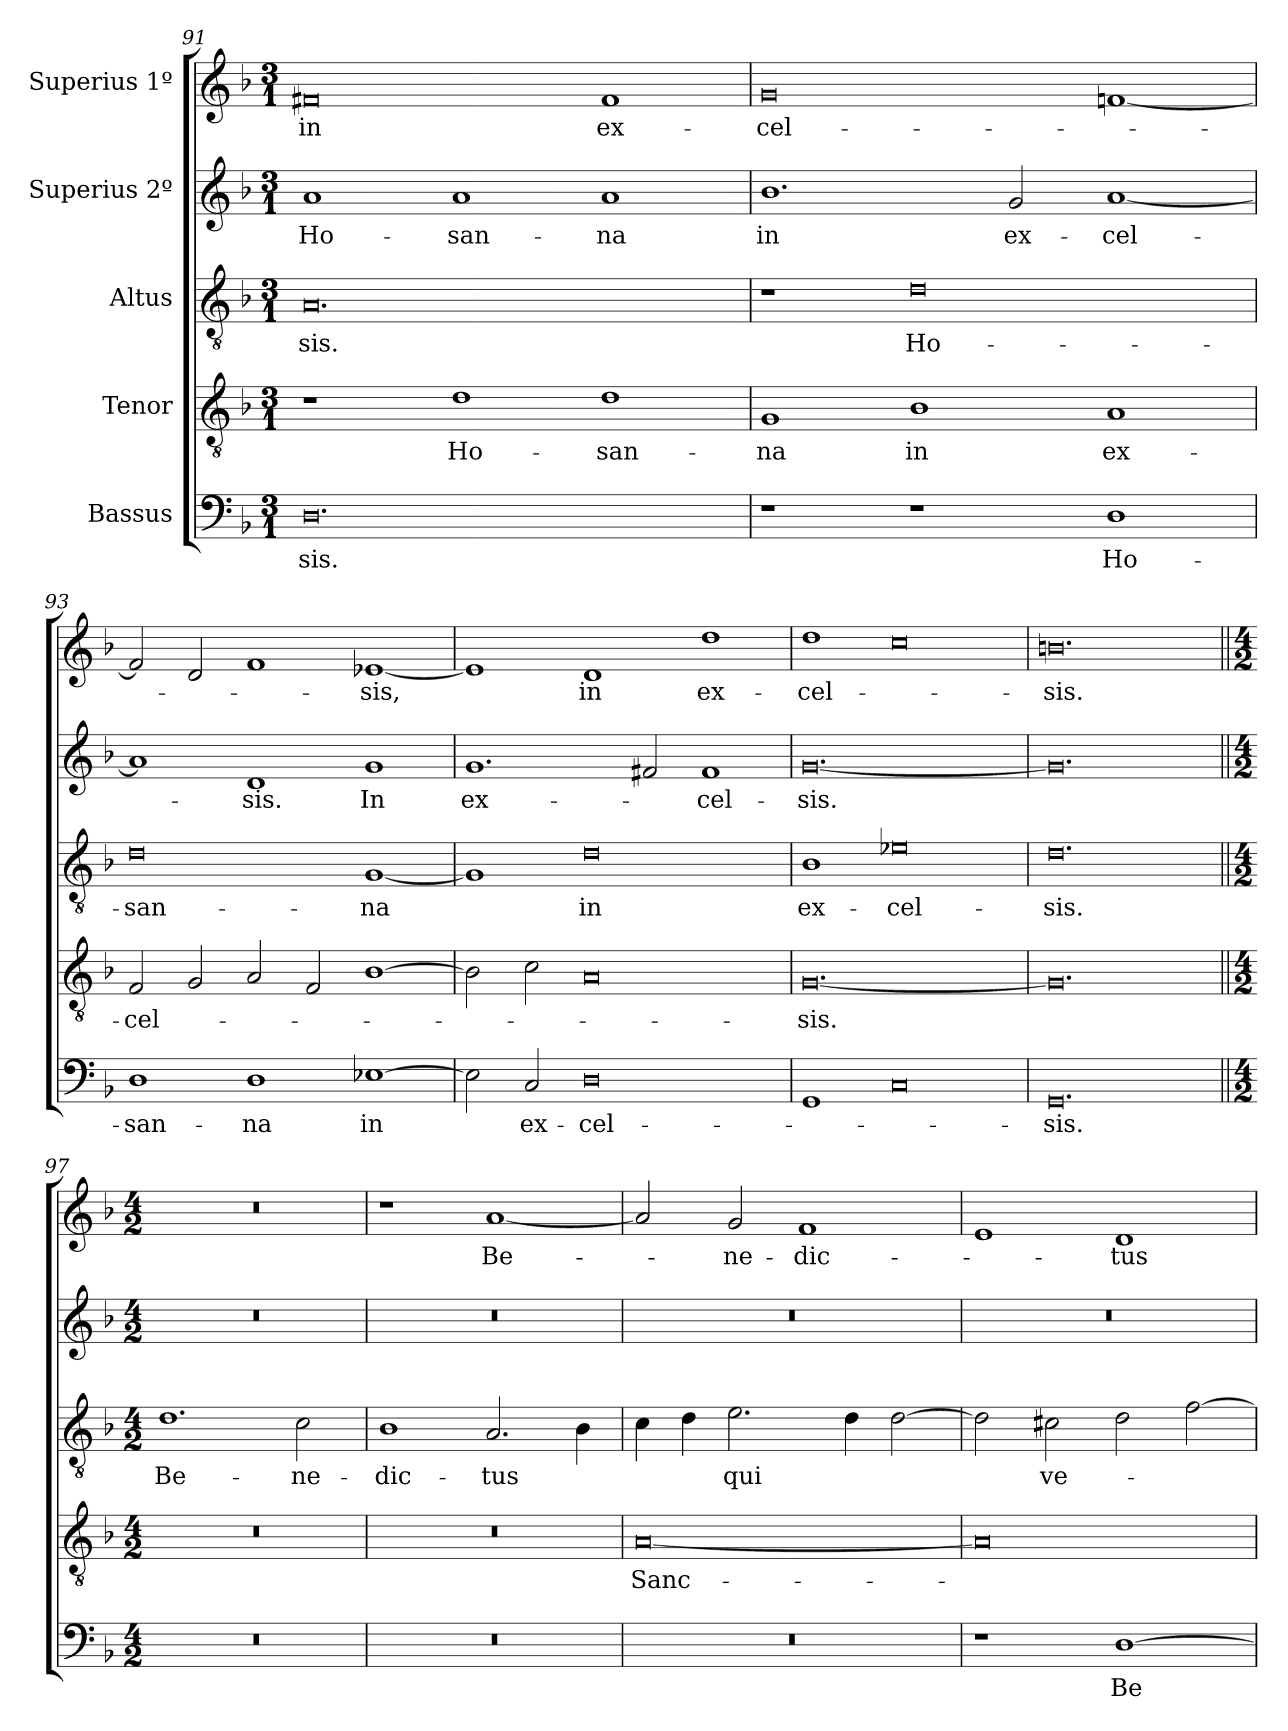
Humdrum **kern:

**kern	**text	**kern	**text	**kern	**text	**kern	**text	**kern	**text
*part5	*part5	*part4	*part4	*part3	*part3	*part2	*part2	*part1	*part1
*staff5	*staff5	*staff4	*staff4	*staff3	*staff3	*staff2	*staff2	*staff1	*staff1
*I"Bassus	*	*I"Tenor	*	*I"Altus	*	*I"Superius 2º	*	*I"Superius 1º	*
*clefF4	*	*clefGv2	*	*clefGv2	*	*clefG2	*	*clefG2	*
*k[b-]	*	*k[b-]	*	*k[b-]	*	*k[b-]	*	*k[b-]	*
*M3/1	*	*M3/1	*	*M3/1	*	*M3/1	*	*M3/1	*
=91	=91	=91	=91	=91	=91	=91	=91	=91	=91
0.D\	-sis.	1r	.	0.A/	-sis.	1a/	Ho-	0f#X/	in
.	.	1d\	Ho-	.	.	1a/	-san-	.	.
.	.	1d\	-san-	.	.	1a/	-na	1f#/	ex-
=92	=92	=92	=92	=92	=92	=92	=92	=92	=92
1r	.	1G/	-na	1r	.	1.b-\	in	0g/	-cel-
1r	.	1B-\	in	0d\	Ho-	.	.	.	.
.	.	.	.	.	.	2g/	ex-	.	.
1D\	Ho-	1A/	ex-	.	.	[1a/	-cel-	[1fn/	.
=93	=93	=93	=93	=93	=93	=93	=93	=93	=93
1D\	-san-	2F/	-cel-	0d\	-san-	1a/]	.	2f/]	.
.	.	2G/	.	.	.	.	.	2d/	.
1D\	-na	2A/	.	.	.	1d/	-sis.	1f/	.
.	.	2F/	.	.	.	.	.	.	.
[1E-X\	in	[1B-\	.	[1G/	-na	1g/	In	[1e-X/	-sis,
=94	=94	=94	=94	=94	=94	=94	=94	=94	=94
2E-\]	.	2B-\]	.	1G/]	.	1.g/	ex-	1e-/]	.
2C/	ex-	2c\	.	.	.	.	.	.	.
0D\	-cel-	0A/	.	0d\	in	.	.	1d/	in
.	.	.	.	.	.	2f#X/	.	.	.
.	.	.	.	.	.	1f#/	-cel-	1dd\	ex-
=95	=95	=95	=95	=95	=95	=95	=95	=95	=95
1GG/	.	[0.G/	-sis.	1B-\	ex-	[0.g/	-sis.	1dd\	-cel-
0C/	.	.	.	0e-X\	-cel-	.	.	0cc\	.
=96	=96	=96	=96	=96	=96	=96	=96	=96	=96
0.GG/	-sis.	0.G/]	.	0.d\	-sis.	0.g/]	.	0.bn\	-sis.
=97||	=97||	=97||	=97||	=97||	=97||	=97||	=97||	=97||	=97||
*M4/2	*	*M4/2	*	*M4/2	*	*M4/2	*	*M4/2	*
0r	.	0r	.	1.d\	Be-	0r	.	0r	.
.	.	.	.	2c\	-ne-	.	.	.	.
=98	=98	=98	=98	=98	=98	=98	=98	=98	=98
0r	.	0r	.	1B-\	-dic-	0r	.	1r	.
.	.	.	.	2.A/	-tus	.	.	[1a/	Be-
.	.	.	.	4B-\	.	.	.	.	.
=99	=99	=99	=99	=99	=99	=99	=99	=99	=99
0r	.	[0A/	Sanc-	4c\	.	0r	.	2a/]	.
.	.	.	.	4d\	.	.	.	.	.
.	.	.	.	2.e\	qui	.	.	2g/	-ne-
.	.	.	.	.	.	.	.	1f/	-dic-
.	.	.	.	4d\	.	.	.	.	.
.	.	.	.	[2d\	.	.	.	.	.
=100	=100	=100	=100	=100	=100	=100	=100	=100	=100
1r	.	0A/]	.	2d\]	.	0r	.	1e/	.
.	.	.	.	2c#X\	ve-	.	.	.	.
[1D\	Be-	.	.	2d\	.	.	.	1d/	-tus
.	.	.	.	[2f\	.	.	.	.	.
=	=	=	=	=	=	=	=	=	=
*-	*-	*-	*-	*-	*-	*-	*-	*-	*-
